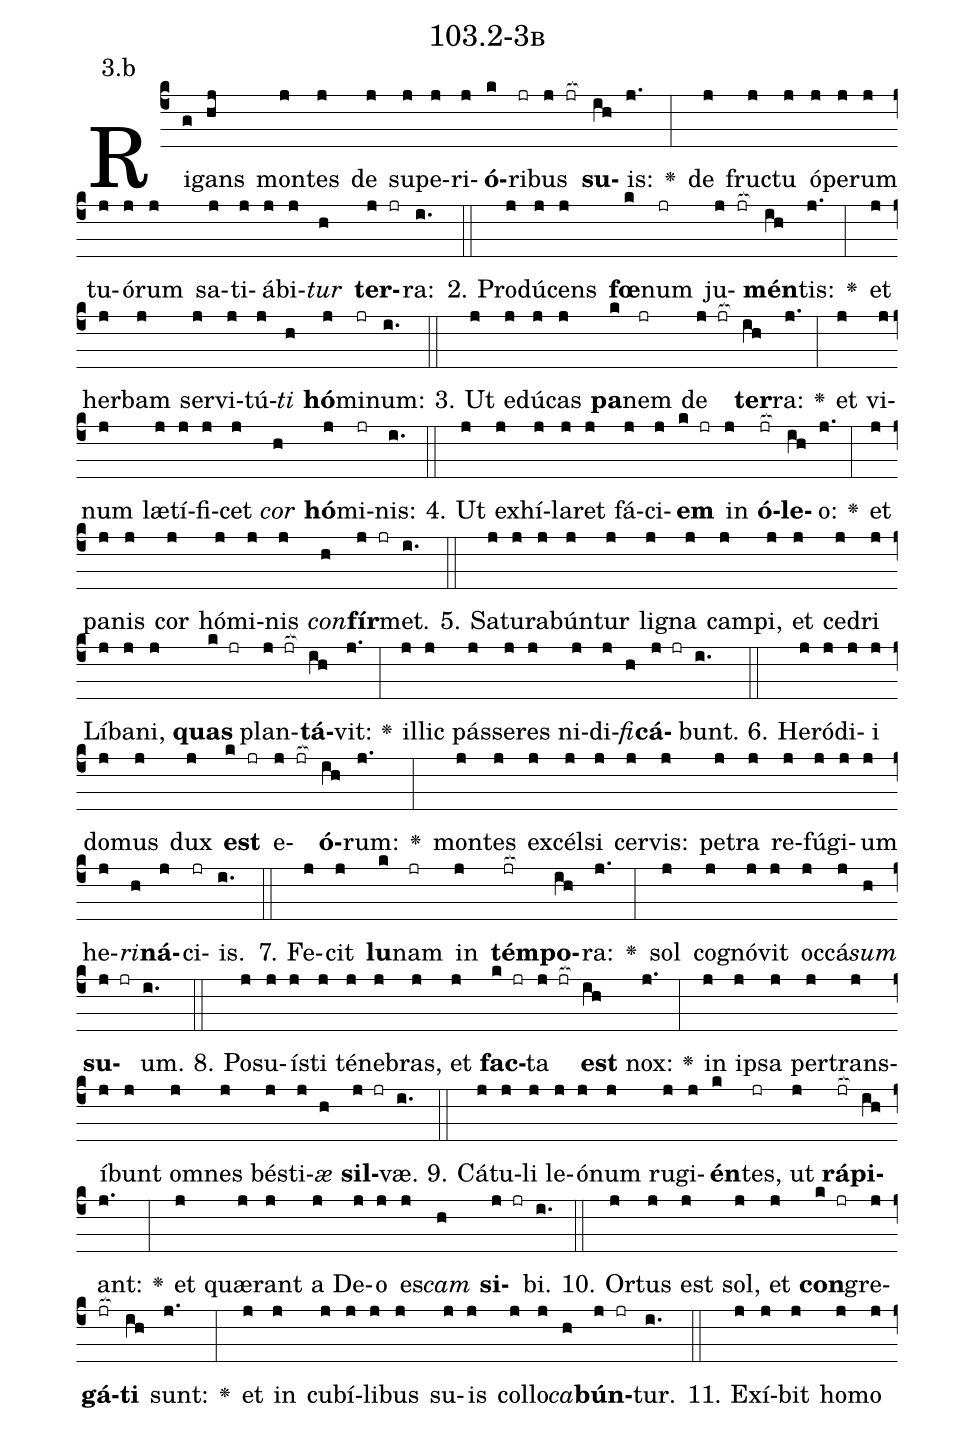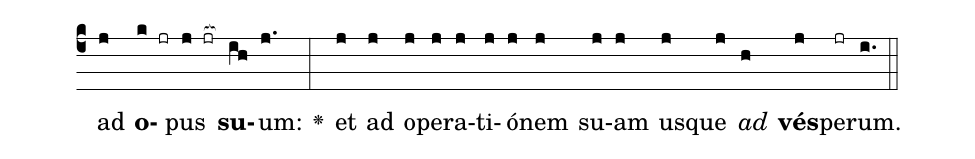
name: 103.2-3b;
annotation: 3.b;
%%
(c4)Ri(g)gans(hj) mon(j)tes(j) de(j) su(j)pe(j)ri(j)<b>ó</b>(k)ri(jr)bus(j jr[ocb:1{]) <b>su</b>(ih[ocb:0}])is:(j.) <v>\greheightstar</v>(:) de(j) fruc(j)tu(j) ó(j)pe(j)rum(j) tu(j)ó(j)rum(j) sa(j)ti(j)á(j)bi(j)<i>tur</i>(h) <b>ter</b>(j jr)ra:(i.) (::)
2. Pro(j)dú(j)cens(j) <b>fœ</b>(k)num(jr) ju(j jr[ocb:1{])<b>mén</b>(ih[ocb:0}])tis:(j.) <v>\greheightstar</v>(:) et(j) her(j)bam(j) ser(j)vi(j)tú(j)<i>ti</i>(h) <b>hó</b>(j)mi(jr)num:(i.) (::)
3. Ut(j) e(j)dú(j)cas(j) <b>pa</b>(k)nem(jr) de(j jr[ocb:1{]) <b>ter</b>(ih[ocb:0}])ra:(j.) <v>\greheightstar</v>(:) et(j) vi(j)num(j) læ(j)tí(j)fi(j)cet(j) <i>cor</i>(h) <b>hó</b>(j)mi(jr)nis:(i.) (::)
4. Ut(j) ex(j)hí(j)la(j)ret(j) fá(j)ci(j)<b>em</b>(k jr) in(j) <b>ó</b>(jr[ocb:1{])<b>le</b>(ih[ocb:0}])o:(j.) <v>\greheightstar</v>(:) et(j) pa(j)nis(j) cor(j) hó(j)mi(j)nis(j) <i>con</i>(h)<b>fír</b>(j jr)met.(i.) (::)
5. Sa(j)tu(j)ra(j)bún(j)tur(j) li(j)gna(j) cam(j)pi,(j) et(j) ce(j)dri(j) Lí(j)ba(j)ni,(j) <b>quas</b>(k jr) plan(j jr[ocb:1{])<b>tá</b>(ih[ocb:0}])vit:(j.) <v>\greheightstar</v>(:) il(j)lic(j) pás(j)se(j)res(j) ni(j)di(j)<i>fi</i>(h)<b>cá</b>(j jr)bunt.(i.) (::)
6. He(j)ró(j)di(j)i(j) do(j)mus(j) dux(j) <b>est</b>(k jr) e(j jr[ocb:1{])<b>ó</b>(ih[ocb:0}])rum:(j.) <v>\greheightstar</v>(:) mon(j)tes(j) ex(j)cél(j)si(j) cer(j)vis:(j) pe(j)tra(j) re(j)fú(j)gi(j)um(j) he(j)<i>ri</i>(h)<b>ná</b>(j)ci(jr)is.(i.) (::)
7. Fe(j)cit(j) <b>lu</b>(k)nam(jr) in(j) <b>tém</b>(jr[ocb:1{])<b>po</b>(ih[ocb:0}])ra:(j.) <v>\greheightstar</v>(:) sol(j) co(j)gnó(j)vit(j) oc(j)cá(j)<i>sum</i>(h) <b>su</b>(j jr)um.(i.) (::)
8. Po(j)su(j)ís(j)ti(j) té(j)ne(j)bras,(j) et(j) <b>fac</b>(k jr)ta(j jr[ocb:1{]) <b>est</b>(ih[ocb:0}]) nox:(j.) <v>\greheightstar</v>(:) in(j) ip(j)sa(j) per(j)trans(j)í(j)bunt(j) om(j)nes(j) bés(j)ti(j)<i>æ</i>(h) <b>sil</b>(j jr)væ.(i.) (::)
9. Cá(j)tu(j)li(j) le(j)ó(j)num(j) ru(j)gi(j)<b>én</b>(k)tes,(jr) ut(j) <b>rá</b>(jr[ocb:1{])<b>pi</b>(ih[ocb:0}])ant:(j.) <v>\greheightstar</v>(:) et(j) quæ(j)rant(j) a(j) De(j)o(j) es(j)<i>cam</i>(h) <b>si</b>(j jr)bi.(i.) (::)
10. Or(j)tus(j) est(j) sol,(j) et(j) <b>con</b>(k jr)gre(j)<b>gá</b>(jr[ocb:1{])<b>ti</b>(ih[ocb:0}]) sunt:(j.) <v>\greheightstar</v>(:) et(j) in(j) cu(j)bí(j)li(j)bus(j) su(j)is(j) col(j)lo(j)<i>ca</i>(h)<b>bún</b>(j jr)tur.(i.) (::)
11. Ex(j)í(j)bit(j) ho(j)mo(j) ad(j) <b>o</b>(k jr)pus(j jr[ocb:1{]) <b>su</b>(ih[ocb:0}])um:(j.) <v>\greheightstar</v>(:) et(j) ad(j) o(j)pe(j)ra(j)ti(j)ó(j)nem(j) su(j)am(j) us(j)que(j) <i>ad</i>(h) <b>vés</b>(j)pe(jr)rum.(i.) (::)
